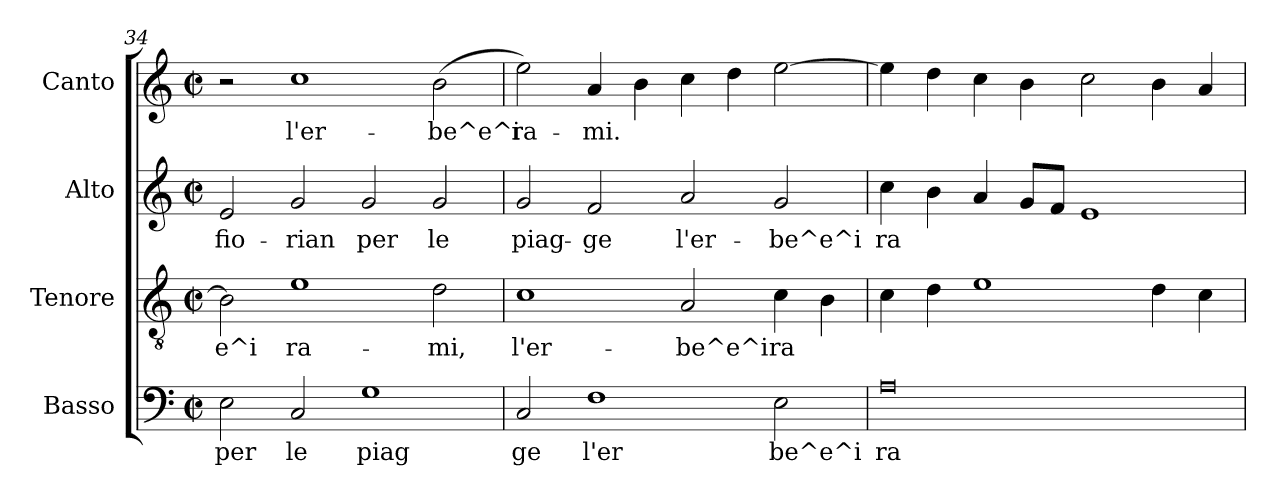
**kern	**text	**kern	**text	**kern	**text	**kern	**text
*part4	*part4	*part3	*part3	*part2	*part2	*part1	*part1
*staff4	*staff4	*staff3	*staff3	*staff2	*staff2	*staff1	*staff1
*I"Basso	*	*I"Tenore	*	*I"Alto	*	*I"Canto	*
*I'Basso	*	*I'Tenore	*	*I'Alto	*	*I'Canto	*
*clefF4	*	*clefGv2	*	*clefG2	*	*clefG2	*
*k[]	*	*k[]	*	*k[]	*	*k[]	*
*C:	*	*C:	*	*C:	*	*C:	*
*M2/2	*	*M2/2	*	*M2/2	*	*M2/2	*
*met(c|)	*	*met(c|)	*	*met(c|)	*	*met(c|)	*
=34	=34	=34	=34	=34	=34	=34	=34
!	!LO:LY:b:cj	!	!LO:LY:b:cj	!	!LO:LY:b:cj	!	!
2E\	per	2B\]	e^i	2e/	fio-	2r	.
!	!LO:LY:b:cj	!	!LO:LY:b:cj	!	!LO:LY:b:cj	!	!LO:LY:a:cj
2C/	le	1e	ra-	2g/	-rian	1cc	l'er-
!	!LO:LY:b:cj	!	!	!	!LO:LY:b:cj	!	!
1G	piag	.	.	2g/	per	.	.
!	!	!	!LO:LY:b:cj	!	!LO:LY:b:cj	!	!LO:LY:a:cj
.	.	2d\	-mi,	2g/	le	(<2b\	-be^e^i
=35	=35	=35	=35	=35	=35	=35	=35
!	!LO:LY:b:cj	!	!LO:LY:b:cj	!	!LO:LY:b:cj	!	!LO:LY:a:cj
2C/	ge	1c	l'er-	2g/	piag-	2ee\)	ra-
!	!LO:LY:b:cj	!	!	!	!LO:LY:b:cj	!	!LO:LY:a:cj
1F	l'er	.	.	2f/	-ge	4a/	-mi.
!	!	!	!	!	!	!	!LO:LY:a:cj
.	.	.	.	.	.	4b\	.
!	!	!	!LO:LY:b:cj	!	!LO:LY:b:cj	!	!LO:LY:a:cj
.	.	2A/	-be^e^i	2a/	l'er-	4cc\	.
!	!	!	!	!	!	!	!LO:LY:a:cj
.	.	.	.	.	.	4dd\	.
!	!LO:LY:b:cj	!	!LO:LY:b:cj	!	!LO:LY:b:cj	!	!LO:LY:a:cj
2E\	be^e^i	4c\	ra-	2g/	-be^e^i	[>2ee\	.
!	!	!	!LO:LY:b:cj	!	!	!	!
.	.	4B\	--	.	.	.	.
=36	=36	=36	=36	=36	=36	=36	=36
!	!LO:LY:b:cj	!	!LO:LY:b:cj	!	!LO:LY:b:cj	!	!LO:LY:a:cj
0A	ra	4c\	--	4cc\	ra-	4ee\]	.
!	!	!	!LO:LY:b:cj	!	!LO:LY:b:cj	!	!LO:LY:a:cj
.	.	4d\	--	4b\	--	4dd\	.
!	!	!	!LO:LY:b:cj	!	!LO:LY:b:cj	!	!LO:LY:a:cj
.	.	1e	--	4a/	--	4cc\	.
!	!	!	!	!	!LO:LY:b:cj	!	!LO:LY:a:cj
.	.	.	.	8g/L	--	4b\	.
!	!	!	!	!	!LO:LY:b:cj	!	!
.	.	.	.	8f/J	--	.	.
!	!	!	!	!	!LO:LY:b:cj	!	!LO:LY:a:cj
.	.	.	.	1e	--	2cc\	.
!	!	!	!LO:LY:b:cj	!	!	!	!LO:LY:a:cj
.	.	4d\	--	.	.	4b\	.
!	!	!	!LO:LY:b:cj	!	!	!	!LO:LY:a:cj
.	.	4c\	--	.	.	4a/	.
=	=	=	=	=	=	=	=
*-	*-	*-	*-	*-	*-	*-	*-
